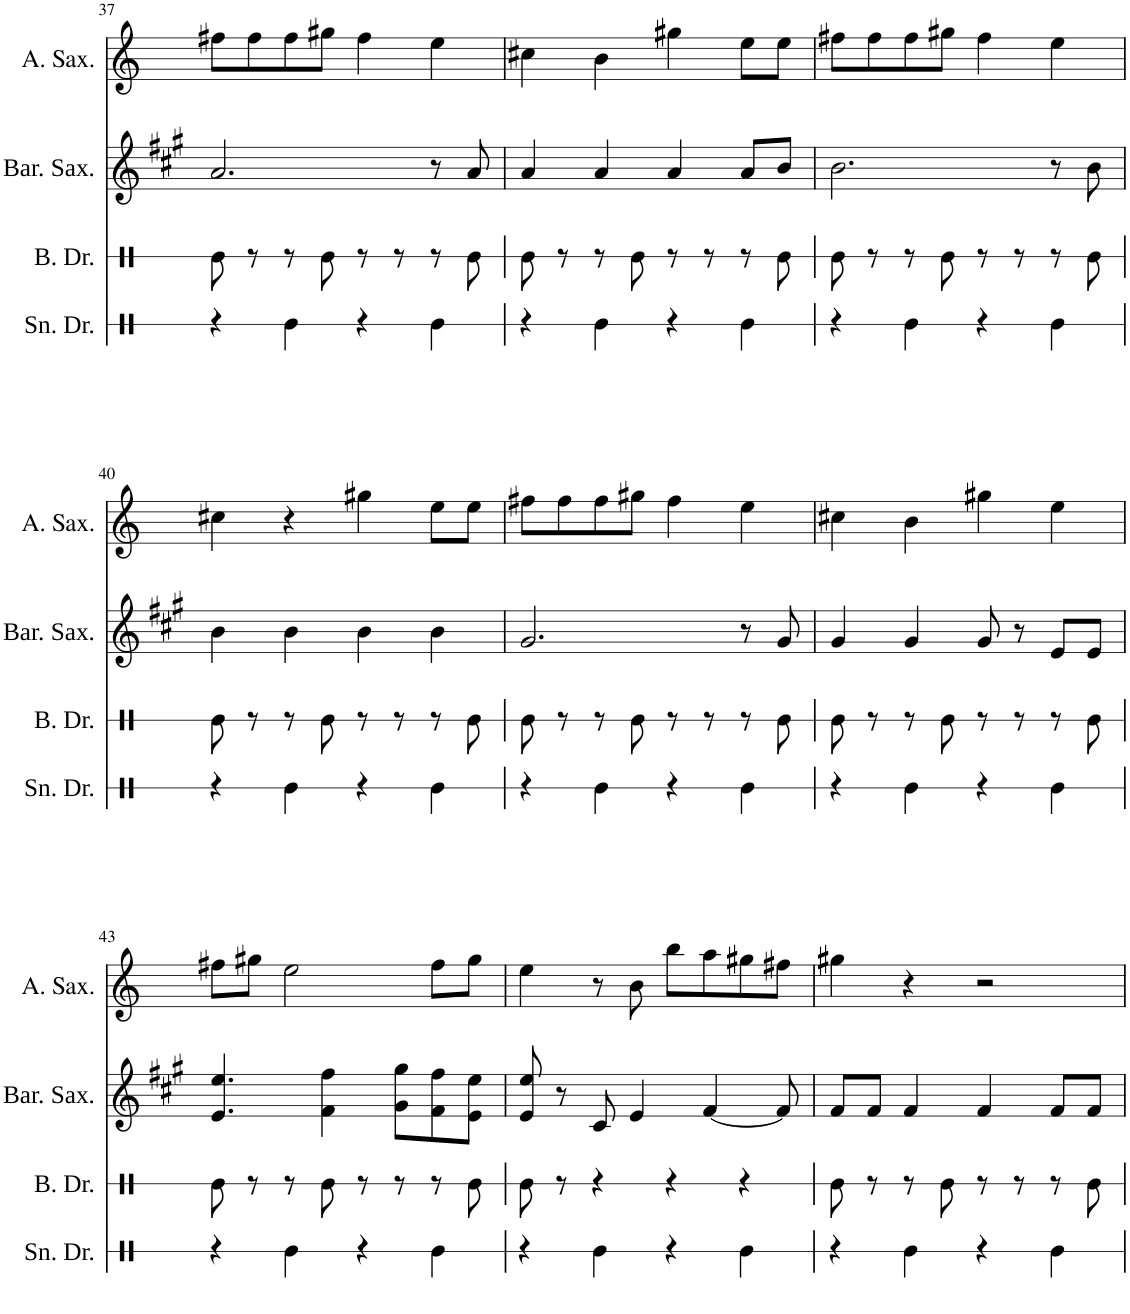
**kern	**kern	**kern	**kern
*part4	*part3	*part2	*part1
*staff4	*staff3	*staff2	*staff1
*I"Snare Drum	*I"Bass Drum	*I"Baritone Saxophone	*I"Alto Saxophone
*I'Sn. Dr.	*I'B. Dr.	*I'Bar. Sax.	*I'A. Sax.
!!LO:PB:g=z
*clefX	*clefX	*clefG2	*clefG2
*	*	*Trd12c21	*Trd5c9
*k[]	*k[]	*k[f#c#g#]	*k[]
*M4/4	*M4/4	*M4/4	*M4/4
=37	=37	=37	=37
4r	8Re\	2.a/	8ff#X\L
.	8r	.	8ff#\
4Re\	8r	.	8ff#\
.	8Re\	.	8gg#X\J
4r	8r	.	4ff#\
.	8r	.	.
4Re\	8r	8r	4ee\
.	8Re\	8a/	.
=38	=38	=38	=38
4r	8Re\	4a/	4cc#X\
.	8r	.	.
4Re\	8r	4a/	4b\
.	8Re\	.	.
4r	8r	4a/	4gg#X\
.	8r	.	.
4Re\	8r	8a/L	8ee\L
.	8Re\	8b/J	8ee\J
=39	=39	=39	=39
4r	8Re\	2.b\	8ff#X\L
.	8r	.	8ff#\
4Re\	8r	.	8ff#\
.	8Re\	.	8gg#X\J
4r	8r	.	4ff#\
.	8r	.	.
4Re\	8r	8r	4ee\
.	8Re\	8b\	.
!!LO:LB:g=z
=40	=40	=40	=40
4r	8Re\	4b\	4cc#X\
.	8r	.	.
4Re\	8r	4b\	4r
.	8Re\	.	.
4r	8r	4b\	4gg#X\
.	8r	.	.
4Re\	8r	4b\	8ee\L
.	8Re\	.	8ee\J
=41	=41	=41	=41
4r	8Re\	2.g#/	8ff#X\L
.	8r	.	8ff#\
4Re\	8r	.	8ff#\
.	8Re\	.	8gg#X\J
4r	8r	.	4ff#\
.	8r	.	.
4Re\	8r	8r	4ee\
.	8Re\	8g#/	.
=42	=42	=42	=42
4r	8Re\	4g#/	4cc#X\
.	8r	.	.
4Re\	8r	4g#/	4b\
.	8Re\	.	.
4r	8r	8g#/	4gg#X\
.	8r	8r	.
4Re\	8r	8e/L	4ee\
.	8Re\	8e/J	.
!!LO:LB:g=z
=43	=43	=43	=43
4r	8Re\	4.e/ 4.ee/	8ff#X\L
.	8r	.	8gg#X\J
4Re\	8r	.	2ee\
.	8Re\	4f#\ 4ff#\	.
4r	8r	.	.
.	8r	8g#\ 8gg#\L	.
4Re\	8r	8f#\ 8ff#\	8ff#\L
.	8Re\	8e\ 8ee\J	8gg#\J
=44	=44	=44	=44
4r	8Re\	8e/ 8ee/	4ee\
.	8r	8r	.
4Re\	4r	8c#/	8r
.	.	4e/	8b\
4r	4r	.	8bb\L
.	.	[4f#/	8aa\
4Re\	4r	.	8gg#X\
.	.	8f#/]	8ff#X\J
=45	=45	=45	=45
4r	8Re\	8f#/L	4gg#X\
.	8r	8f#/J	.
4Re\	8r	4f#/	4r
.	8Re\	.	.
4r	8r	4f#/	2r
.	8r	.	.
4Re\	8r	8f#/L	.
.	8Re\	8f#/J	.
=	=	=	=
*-	*-	*-	*-
